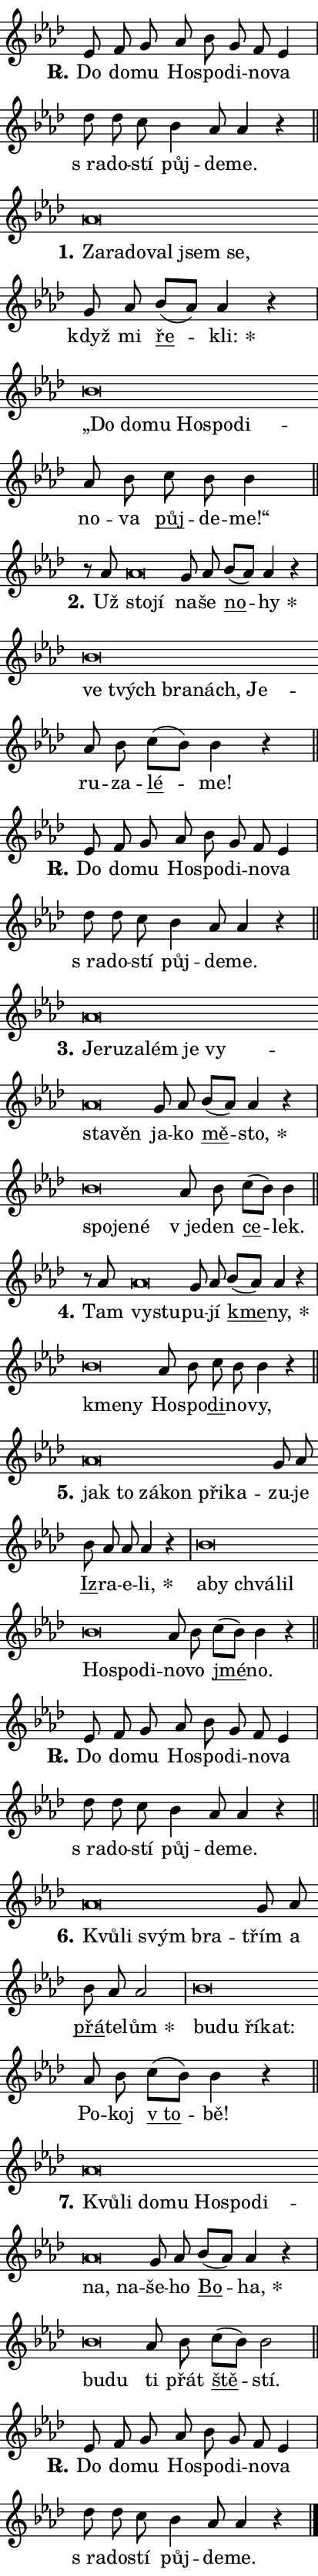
\version "2.22.1"
\header { tagline = "" }
\paper {
  indent = 0\cm
  top-margin = 0\cm
  right-margin = 0\cm
  bottom-margin = 0\cm
  left-margin = 0\cm
  paper-width = 7\cm
  page-breaking = #ly:one-page-breaking
  system-system-spacing.basic-distance = #11
  score-system-spacing.basic-distance = #11.3
  ragged-last = ##f
}


%% Author: Thomas Morley
%% https://lists.gnu.org/archive/html/lilypond-user/2020-05/msg00002.html
#(define (line-position grob)
"Returns position of @var[grob} in current system:
   @code{'start}, if at first time-step
   @code{'end}, if at last time-step
   @code{'middle} otherwise
"
  (let* ((col (ly:item-get-column grob))
         (ln (ly:grob-object col 'left-neighbor))
         (rn (ly:grob-object col 'right-neighbor))
         (col-to-check-left (if (ly:grob? ln) ln col))
         (col-to-check-right (if (ly:grob? rn) rn col))
         (break-dir-left
           (and
             (ly:grob-property col-to-check-left 'non-musical #f)
             (ly:item-break-dir col-to-check-left)))
         (break-dir-right
           (and
             (ly:grob-property col-to-check-right 'non-musical #f)
             (ly:item-break-dir col-to-check-right))))
        (cond ((eqv? 1 break-dir-left) 'start)
              ((eqv? -1 break-dir-right) 'end)
              (else 'middle))))

#(define (tranparent-at-line-position vctor)
  (lambda (grob)
  "Relying on @code{line-position} select the relevant enry from @var{vctor}.
Used to determine transparency,"
    (case (line-position grob)
      ((end) (not (vector-ref vctor 0)))
      ((middle) (not (vector-ref vctor 1)))
      ((start) (not (vector-ref vctor 2))))))

noteHeadBreakVisibility =
#(define-music-function (break-visibility)(vector?)
"Makes @code{NoteHead}s transparent relying on @var{break-visibility}"
#{
  \override NoteHead.transparent =
    #(tranparent-at-line-position break-visibility)
#})

#(define delete-ledgers-for-transparent-note-heads
  (lambda (grob)
    "Reads whether a @code{NoteHead} is transparent.
If so this @code{NoteHead} is removed from @code{'note-heads} from
@var{grob}, which is supposed to be @code{LedgerLineSpanner}.
As a result ledgers are not printed for this @code{NoteHead}"
    (let* ((nhds-array (ly:grob-object grob 'note-heads))
           (nhds-list
             (if (ly:grob-array? nhds-array)
                 (ly:grob-array->list nhds-array)
                 '()))
           ;; Relies on the transparent-property being done before
           ;; Staff.LedgerLineSpanner.after-line-breaking is executed.
           ;; This is fragile ...
           (to-keep
             (remove
               (lambda (nhd)
                 (ly:grob-property nhd 'transparent #f))
               nhds-list)))
      ;; TODO find a better method to iterate over grob-arrays, similiar
      ;; to filter/remove etc for lists
      ;; For now rebuilt from scratch
      (set! (ly:grob-object grob 'note-heads)  '())
      (for-each
        (lambda (nhd)
          (ly:pointer-group-interface::add-grob grob 'note-heads nhd))
        to-keep))))

hideNotes = {
  \noteHeadBreakVisibility #begin-of-line-visible
}
unHideNotes = {
  \noteHeadBreakVisibility #all-visible
}

% work-around for resetting accidentals
% https://lilypond.org/doc/v2.23/Documentation/notation/displaying-rhythms#unmetered-music
cadenzaMeasure = {
  \cadenzaOff
  \partial 1024 s1024
  \cadenzaOn
}

#(define-markup-command (accent layout props text) (markup?)
  "Underline accented syllable"
  (interpret-markup layout props
    #{\markup \override #'(offset . 4.3) \underline { #text }#}))

responsum = \markup \concat {
  "R" \hspace #-1.05 \path #0.1 #'((moveto 0 0.07) (lineto 0.9 0.8)) \hspace #0.05 "."
}

\layout {
    \context {
        \Staff
        \remove "Time_signature_engraver"
        \override LedgerLineSpanner.after-line-breaking = #delete-ledgers-for-transparent-note-heads
    }
    \context {
        \Voice {
            \override NoteHead.output-attributes = #'((class . "notehead"))
            \override Hairpin.height = #0.55
        }
    }
    \context {
        \Lyrics {
            \override StanzaNumber.output-attributes = #'((class . "stanzanumber"))
            \override LyricSpace.minimum-distance = #0.9
            \override LyricText.font-name = #"TeX Gyre Schola"
            \override LyricText.font-size = 1
            \override StanzaNumber.font-name = #"TeX Gyre Schola Bold"
            \override StanzaNumber.font-size = 1
        }
    }
}

% magnetic-lyrics.ily
%
%   written by
%     Jean Abou Samra <jean@abou-samra.fr>
%     Werner Lemberg <wl@gnu.org>
%
%   adapted by
%     Jiri Hon <jiri.hon@gmail.com>
%
% Version 2022-Apr-15

% https://www.mail-archive.com/lilypond-user@gnu.org/msg149350.html

#(define (Left_hyphen_pointer_engraver context)
   "Collect syllable-hyphen-syllable occurrences in lyrics and store
them in properties.  This engraver only looks to the left.  For
example, if the lyrics input is @code{foo -- bar}, it does the
following.

@itemize @bullet
@item
Set the @code{text} property of the @code{LyricHyphen} grob between
@q{foo} and @q{bar} to @code{foo}.

@item
Set the @code{left-hyphen} property of the @code{LyricText} grob with
text @q{foo} to the @code{LyricHyphen} grob between @q{foo} and
@q{bar}.
@end itemize

Use this auxiliary engraver in combination with the
@code{lyric-@/text::@/apply-@/magnetic-@/offset!} hook."
   (let ((hyphen #f)
         (text #f))
     (make-engraver
      (acknowledgers
       ((lyric-syllable-interface engraver grob source-engraver)
        (set! text grob)))
      (end-acknowledgers
       ((lyric-hyphen-interface engraver grob source-engraver)
        ;(when (not (grob::has-interface grob 'lyric-space-interface))
          (set! hyphen grob)));)
      ((stop-translation-timestep engraver)
       (when (and text hyphen)
         (ly:grob-set-object! text 'left-hyphen hyphen))
       (set! text #f)
       (set! hyphen #f)))))

#(define (lyric-text::apply-magnetic-offset! grob)
   "If the space between two syllables is less than the value in
property @code{LyricText@/.details@/.squash-threshold}, move the right
syllable to the left so that it gets concatenated with the left
syllable.

Use this function as a hook for
@code{LyricText@/.after-@/line-@/breaking} if the
@code{Left_@/hyphen_@/pointer_@/engraver} is active."
   (let ((hyphen (ly:grob-object grob 'left-hyphen #f)))
     (when hyphen
       (let ((left-text (ly:spanner-bound hyphen LEFT)))
         (when (grob::has-interface left-text 'lyric-syllable-interface)
           (let* ((common (ly:grob-common-refpoint grob left-text X))
                  (this-x-ext (ly:grob-extent grob common X))
                  (left-x-ext
                   (begin
                     ;; Trigger magnetism for left-text.
                     (ly:grob-property left-text 'after-line-breaking)
                     (ly:grob-extent left-text common X)))
                  ;; `delta` is the gap width between two syllables.
                  (delta (- (interval-start this-x-ext)
                            (interval-end left-x-ext)))
                  (details (ly:grob-property grob 'details))
                  (threshold (assoc-get 'squash-threshold details 0.2)))
             (when (< delta threshold)
               (let* (;; We have to manipulate the input text so that
                      ;; ligatures crossing syllable boundaries are not
                      ;; disabled.  For languages based on the Latin
                      ;; script this is essentially a beautification.
                      ;; However, for non-Western scripts it can be a
                      ;; necessity.
                      (lt (ly:grob-property left-text 'text))
                      (rt (ly:grob-property grob 'text))
                      (is-space (grob::has-interface hyphen 'lyric-space-interface))
                      (space (if is-space " " ""))
                      (space-markup (grob-interpret-markup grob " "))
                      (space-size (interval-length (ly:stencil-extent space-markup X)))
                      (extra-delta (if is-space space-size 0))
                      ;; Append new syllable.
                      (ltrt-space (if (and (string? lt) (string? rt))
                                (string-append lt space rt)
                                (make-concat-markup (list lt space rt))))
                      ;; Right-align `ltrt` to the right side.
                      (ltrt-space-markup (grob-interpret-markup
                               grob
                               (make-translate-markup
                                (cons (interval-length this-x-ext) 0)
                                (make-right-align-markup ltrt-space)))))
                 (begin
                   ;; Don't print `left-text`.
                   (ly:grob-set-property! left-text 'stencil #f)
                   ;; Set text and stencil (which holds all collected
                   ;; syllables so far) and shift it to the left.
                   (ly:grob-set-property! grob 'text ltrt-space)
                   (ly:grob-set-property! grob 'stencil ltrt-space-markup)
                   (ly:grob-translate-axis! grob (- (- delta extra-delta)) X))))))))))


#(define (lyric-hyphen::displace-bounds-first grob)
   ;; Make very sure this callback isn't triggered too early.
   (let ((left (ly:spanner-bound grob LEFT))
         (right (ly:spanner-bound grob RIGHT)))
     (ly:grob-property left 'after-line-breaking)
     (ly:grob-property right 'after-line-breaking)
     (ly:lyric-hyphen::print grob)))

squashThreshold = #0.4

\layout {
  \context {
    \Lyrics
    \consists #Left_hyphen_pointer_engraver
    \override LyricText.after-line-breaking =
      #lyric-text::apply-magnetic-offset!
    \override LyricHyphen.stencil = #lyric-hyphen::displace-bounds-first
    \override LyricText.details.squash-threshold = \squashThreshold
    \override LyricHyphen.minimum-distance = 0
    \override LyricHyphen.minimum-length = \squashThreshold
  }
}

squash = \override LyricText.details.squash-threshold = 9999
unSquash = \override LyricText.details.squash-threshold = \squashThreshold

left = \override LyricText.self-alignment-X = #LEFT
unLeft = \revert LyricText.self-alignment-X

starOffset = #(lambda (grob) 
                (let ((x_offset (ly:self-alignment-interface::aligned-on-x-parent grob)))
                  (if (= x_offset 0) 0 (+ x_offset 1.2))))

star = #(define-music-function (syllable)(string?)
"Append star separator at the end of a syllable"
#{
  \once \override LyricText.X-offset = #starOffset
  \lyricmode { \markup {
    #syllable
    \override #'((font-name . "TeX Gyre Schola Bold")) \hspace #0.2 \lower #0.65 \larger "*"
  } }
#})

starAccent = #(define-music-function (syllable)(string?)
"Append star separator at the end of a syllable and make accent"
#{
  \once \override LyricText.X-offset = #starOffset
  \lyricmode { \markup {
    \accent #syllable
    \override #'((font-name . "TeX Gyre Schola Bold")) \hspace #0.2 \lower #0.65 \larger "*"
  } }
#})

breath = #(define-music-function (syllable)(string?)
"Append breathing indicator at the end of a syllable"
#{
  \lyricmode { \markup { #syllable "+" } }
#})

optionalBreath = #(define-music-function (syllable)(string?)
"Append optional breathing indicator at the end of a syllable"
#{
  \lyricmode { \markup { #syllable "(+)" } }
#})


\score {
    <<
        \new Voice = "melody" { \cadenzaOn \key as \major \relative { es'8 f g as bes g f es4 \cadenzaMeasure \bar "|" des'8 des c \bar "" bes4 as8 as4 r \cadenzaMeasure \bar "||" \break } }
        \new Lyrics \lyricsto "melody" { \lyricmode { \set stanza = \responsum
Do do -- mu Ho -- spo -- di -- no -- va "s ra" -- do -- stí půj -- de -- me. } }
    >>
    \layout {}
}

\score {
    <<
        \new Voice = "melody" { \cadenzaOn \key as \major \relative { as'\breve*1/16 \hideNotes \breve*1/16 \bar "" \breve*1/16 \bar "" \breve*1/16 \bar "" \breve*1/16 \breve*1/16 \bar "" \unHideNotes g8 as \bar "" bes[( as)] as4 r \cadenzaMeasure \bar "|" bes\breve*1/16 \hideNotes \breve*1/16 \bar "" \breve*1/16 \bar "" \breve*1/16 \bar "" \breve*1/16 \breve*1/16 \bar "" \unHideNotes as8 bes \bar "" c bes bes4 \cadenzaMeasure \bar "||" \break } }
        \new Lyrics \lyricsto "melody" { \lyricmode { \set stanza = "1."
\left Za -- \squash ra -- do -- val jsem se, \unLeft \unSquash když mi \markup \accent ře -- \star kli: \left „Do \squash do -- mu Ho -- spo -- di -- \unLeft \unSquash no -- va \markup \accent půj -- de -- me!“ } }
    >>
    \layout {}
}

\score {
    <<
        \new Voice = "melody" { \cadenzaOn \key as \major \relative { r8 as'8 as\breve*1/16 \hideNotes \breve*1/16 \bar "" \unHideNotes g8 as \bar "" bes[( as)] as4 r \cadenzaMeasure \bar "|" bes\breve*1/16 \hideNotes \breve*1/16 \bar "" \breve*1/16 \bar "" \breve*1/16 \breve*1/16 \bar "" \unHideNotes as8 bes \bar "" c[( bes)] bes4 r \cadenzaMeasure \bar "||" \break } }
        \new Lyrics \lyricsto "melody" { \lyricmode { \set stanza = "2."
Už \left sto -- \squash jí \unLeft \unSquash na -- še \markup \accent no -- \star hy \left ve \squash tvých bra -- nách, Je -- \unLeft \unSquash ru -- za -- \markup \accent lé -- me! } }
    >>
    \layout {}
}

\score {
    <<
        \new Voice = "melody" { \cadenzaOn \key as \major \relative { es'8 f g as bes g f es4 \cadenzaMeasure \bar "|" des'8 des c \bar "" bes4 as8 as4 r \cadenzaMeasure \bar "||" \break } }
        \new Lyrics \lyricsto "melody" { \lyricmode { \set stanza = \responsum
Do do -- mu Ho -- spo -- di -- no -- va "s ra" -- do -- stí půj -- de -- me. } }
    >>
    \layout {}
}

\score {
    <<
        \new Voice = "melody" { \cadenzaOn \key as \major \relative { as'\breve*1/16 \hideNotes \breve*1/16 \bar "" \breve*1/16 \bar "" \breve*1/16 \bar "" \breve*1/16 \bar "" \breve*1/16 \bar "" \breve*1/16 \breve*1/16 \bar "" \unHideNotes g8 as \bar "" bes[( as)] as4 r \cadenzaMeasure \bar "|" bes\breve*1/16 \hideNotes \breve*1/16 \breve*1/16 \bar "" \unHideNotes as8 bes \bar "" c[( bes)] bes4 \cadenzaMeasure \bar "||" \break } }
        \new Lyrics \lyricsto "melody" { \lyricmode { \set stanza = "3."
\left Je -- \squash ru -- za -- lém je vy -- sta -- věn \unLeft \unSquash ja -- ko \markup \accent mě -- \star sto, \left spo -- \squash je -- né \unLeft \unSquash "v je" -- den \markup \accent ce -- lek. } }
    >>
    \layout {}
}

\score {
    <<
        \new Voice = "melody" { \cadenzaOn \key as \major \relative { r8 as'8 as\breve*1/16 \hideNotes \breve*1/16 \bar "" \unHideNotes g8 as \bar "" bes[( as)] as4 r \cadenzaMeasure \bar "|" bes\breve*1/16 \hideNotes \breve*1/16 \bar "" \unHideNotes as8 bes \bar "" c bes bes4 r \cadenzaMeasure \bar "||" \break } }
        \new Lyrics \lyricsto "melody" { \lyricmode { \set stanza = "4."
Tam \left vy -- \squash stu -- \unLeft \unSquash pu -- jí \markup \accent kme -- \star ny, \left kme -- \squash ny \unLeft \unSquash Ho -- spo -- \markup \accent di -- no -- vy, } }
    >>
    \layout {}
}

\score {
    <<
        \new Voice = "melody" { \cadenzaOn \key as \major \relative { as'\breve*1/16 \hideNotes \breve*1/16 \bar "" \breve*1/16 \bar "" \breve*1/16 \bar "" \breve*1/16 \breve*1/16 \bar "" \unHideNotes g8 as \bar "" bes as as as4 r \cadenzaMeasure \bar "|" bes\breve*1/16 \hideNotes \breve*1/16 \bar "" \breve*1/16 \bar "" \breve*1/16 \bar "" \breve*1/16 \bar "" \breve*1/16 \breve*1/16 \bar "" \unHideNotes as8 bes \bar "" c[( bes)] bes4 r \cadenzaMeasure \bar "||" \break } }
        \new Lyrics \lyricsto "melody" { \lyricmode { \set stanza = "5."
\left jak \squash to zá -- kon při -- ka -- \unLeft \unSquash zu -- je \markup \accent Iz -- ra -- e -- \star li, \left a -- \squash by chvá -- lil Ho -- spo -- di -- \unLeft \unSquash no -- vo \markup \accent jmé -- no. } }
    >>
    \layout {}
}

\score {
    <<
        \new Voice = "melody" { \cadenzaOn \key as \major \relative { es'8 f g as bes g f es4 \cadenzaMeasure \bar "|" des'8 des c \bar "" bes4 as8 as4 r \cadenzaMeasure \bar "||" \break } }
        \new Lyrics \lyricsto "melody" { \lyricmode { \set stanza = \responsum
Do do -- mu Ho -- spo -- di -- no -- va "s ra" -- do -- stí půj -- de -- me. } }
    >>
    \layout {}
}

\score {
    <<
        \new Voice = "melody" { \cadenzaOn \key as \major \relative { as'\breve*1/16 \hideNotes \breve*1/16 \bar "" \breve*1/16 \breve*1/16 \bar "" \unHideNotes g8 as \bar "" bes as as2 \cadenzaMeasure \bar "|" bes\breve*1/16 \hideNotes \breve*1/16 \bar "" \breve*1/16 \breve*1/16 \bar "" \unHideNotes as8 bes \bar "" c[( bes)] bes4 r \cadenzaMeasure \bar "||" \break } }
        \new Lyrics \lyricsto "melody" { \lyricmode { \set stanza = "6."
\left Kvů -- \squash li svým bra -- \unLeft \unSquash třím a \markup \accent přá -- te -- \star lům \left bu -- \squash du ří -- kat: \unLeft \unSquash Po -- koj \markup \accent "v to" -- bě! } }
    >>
    \layout {}
}

\score {
    <<
        \new Voice = "melody" { \cadenzaOn \key as \major \relative { as'\breve*1/16 \hideNotes \breve*1/16 \bar "" \breve*1/16 \bar "" \breve*1/16 \bar "" \breve*1/16 \bar "" \breve*1/16 \bar "" \breve*1/16 \bar "" \breve*1/16 \breve*1/16 \bar "" \unHideNotes g8 as \bar "" bes[( as)] as4 r \cadenzaMeasure \bar "|" bes\breve*1/16 \hideNotes \breve*1/16 \bar "" \unHideNotes as8 bes \bar "" c[( bes)] bes2 \cadenzaMeasure \bar "||" \break } }
        \new Lyrics \lyricsto "melody" { \lyricmode { \set stanza = "7."
\left Kvů -- \squash li do -- mu Ho -- spo -- di -- na, na -- \unLeft \unSquash še -- ho \markup \accent Bo -- \star ha, \left bu -- \squash du \unLeft \unSquash ti přát \markup \accent ště -- stí. } }
    >>
    \layout {}
}

\score {
    <<
        \new Voice = "melody" { \cadenzaOn \key as \major \relative { es'8 f g as bes g f es4 \cadenzaMeasure \bar "|" des'8 des c \bar "" bes4 as8 as4 r \cadenzaMeasure \bar "||" \break } \bar "|." }
        \new Lyrics \lyricsto "melody" { \lyricmode { \set stanza = \responsum
Do do -- mu Ho -- spo -- di -- no -- va "s ra" -- do -- stí půj -- de -- me. } }
    >>
    \layout {}
}
